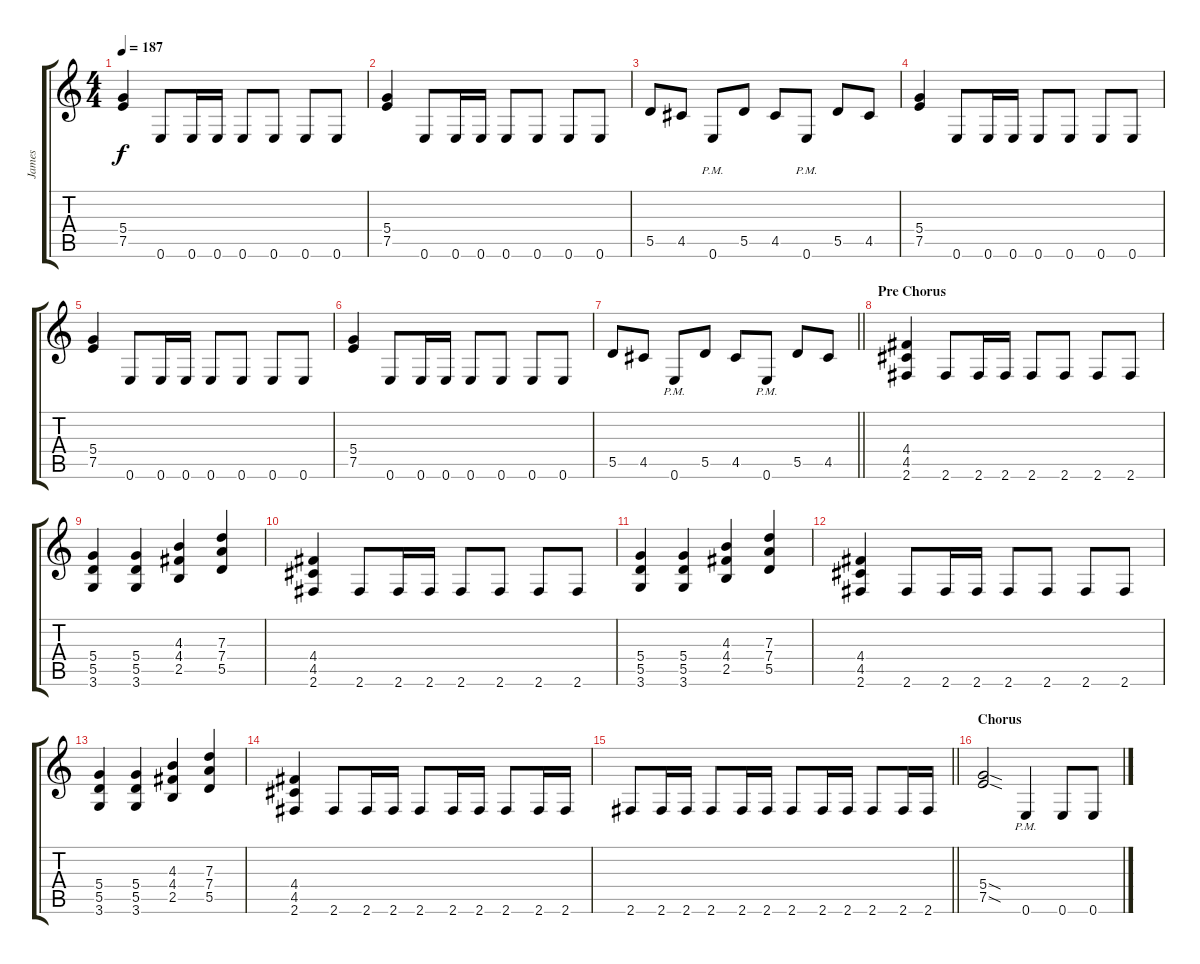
\track ("James" "James") {instrument distortionguitar}
\staff {score tabs}
\tuning (E4 B3 G3 D3 A2 E2) {hide}
\ts (4 4)
\tempo 187
\clef g2
\ks c
(5.4 7.5).4{dy f} 0.6.8 0.6.16 0.6.16 0.6.8 0.6.8 0.6.8 0.6.8 |
(5.4 7.5).4 0.6.8 0.6.16 0.6.16 0.6.8 0.6.8 0.6.8 0.6.8 |
5.5.8 4.5.8 0.6{pm}.8 5.5.8 4.5.8 0.6{pm}.8 5.5.8 4.5.8 |
(5.4 7.5).4 0.6.8 0.6.16 0.6.16 0.6.8 0.6.8 0.6.8 0.6.8 |
(5.4 7.5).4 0.6.8 0.6.16 0.6.16 0.6.8 0.6.8 0.6.8 0.6.8 |
(5.4 7.5).4 0.6.8 0.6.16 0.6.16 0.6.8 0.6.8 0.6.8 0.6.8 |
\barLineRight lightlight
5.5.8 4.5.8 0.6{pm}.8 5.5.8 4.5.8 0.6{pm}.8 5.5.8 4.5.8 |
\section ("" "Pre Chorus")
(4.4 4.5 2.6).4 2.6.8 2.6.16 2.6.16 2.6.8 2.6.8 2.6.8 2.6.8 |
(5.4 5.5 3.6).4 (5.4 5.5 3.6).4 (4.3 4.4 2.5).4 (7.3 7.4 5.5).4 |
(4.4 4.5 2.6).4 2.6.8 2.6.16 2.6.16 2.6.8 2.6.8 2.6.8 2.6.8 |
(5.4 5.5 3.6).4 (5.4 5.5 3.6).4 (4.3 4.4 2.5).4 (7.3 7.4 5.5).4 |
(4.4 4.5 2.6).4 2.6.8 2.6.16 2.6.16 2.6.8 2.6.8 2.6.8 2.6.8 |
(5.4 5.5 3.6).4 (5.4 5.5 3.6).4 (4.3 4.4 2.5).4 (7.3 7.4 5.5).4 |
(4.4 4.5 2.6).4 2.6.8 2.6.16 2.6.16 2.6.8 2.6.16 2.6.16 2.6.8 2.6.16 2.6.16 |
\barLineRight lightlight
2.6.8 2.6.16 2.6.16 2.6.8 2.6.16 2.6.16 2.6.8 2.6.16 2.6.16 2.6.8 2.6.16 2.6.16 |
\section ("" "Chorus")
(5.4{sod} 7.5{sod}).2 0.6{pm}.4 0.6.8 0.6.8
